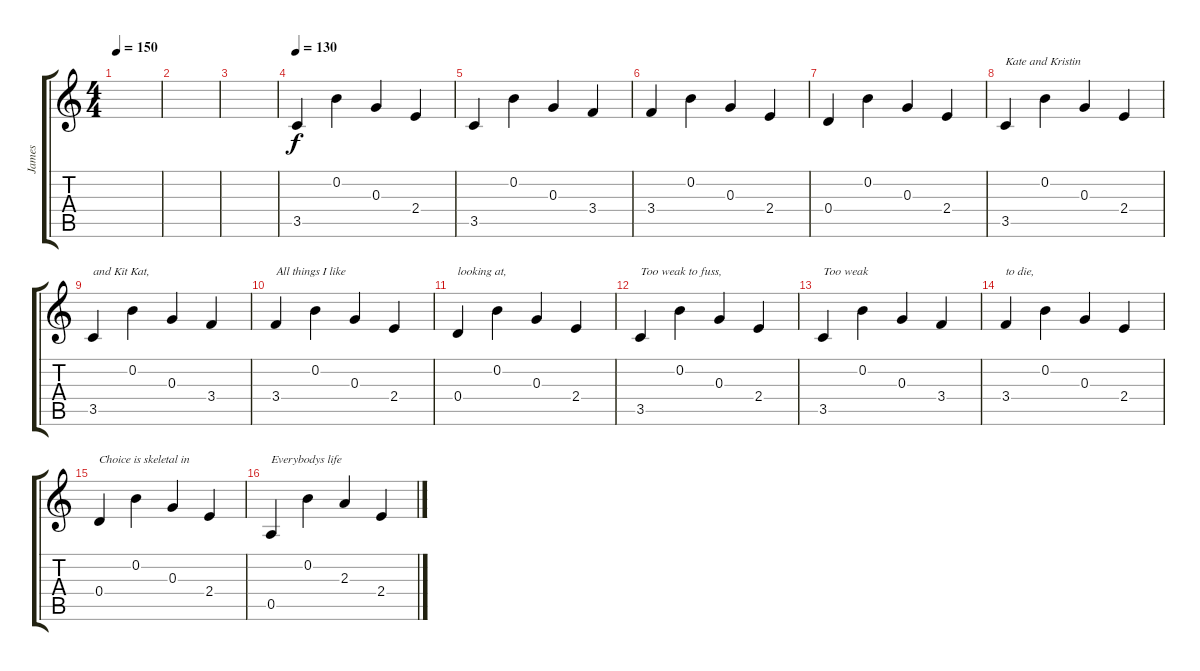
\track ("James" "James") {instrument electricguitarclean}
\staff {score tabs}
\tuning (E4 B3 G3 D3 A2 E2) {hide}
\ts (4 4)
\tempo 150
\clef g2
\ks c
|
|
|
\tempo 130
3.5.4 0.2.4 0.3.4 2.4.4 |
3.5.4 0.2.4 0.3.4 3.4.4 |
3.4.4 0.2.4 0.3.4 2.4.4 |
0.4.4 0.2.4 0.3.4 2.4.4 |
3.5.4{txt "Kate and Kristin"} 0.2.4 0.3.4 2.4.4 |
3.5.4{txt "and Kit Kat,"} 0.2.4 0.3.4 3.4.4 |
3.4.4{txt "All things I like"} 0.2.4 0.3.4 2.4.4 |
0.4.4{txt "looking at,"} 0.2.4 0.3.4 2.4.4 |
3.5.4{txt "Too weak to fuss,"} 0.2.4 0.3.4 2.4.4 |
3.5.4{txt "Too weak"} 0.2.4 0.3.4 3.4.4 |
3.4.4{txt "to die,"} 0.2.4 0.3.4 2.4.4 |
0.4.4{txt "Choice is skeletal in"} 0.2.4 0.3.4 2.4.4 |
0.5.4{txt "Everybodys life"} 0.2.4 2.3.4 2.4.4
